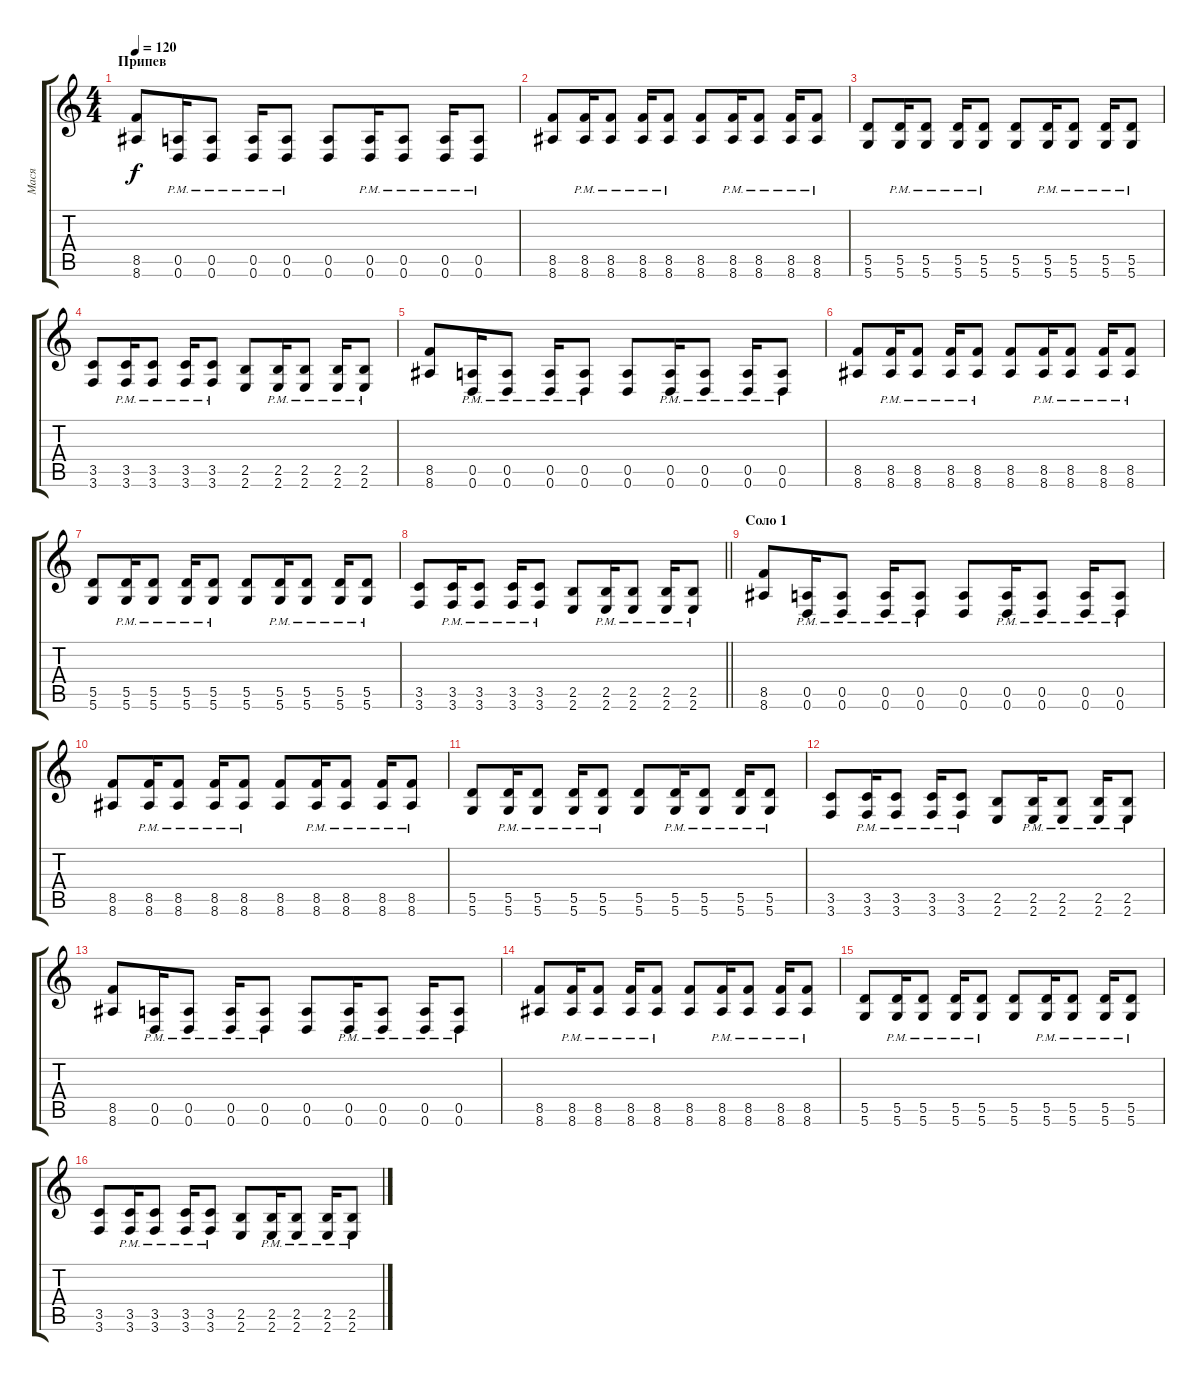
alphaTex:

\track ("Мася" "Мася") {instrument distortionguitar}
\staff {score tabs}
\tuning (E4 B3 G3 D3 A2 D2) {hide}
\ts (4 4)
\section ("" "Припев")
\tempo 120
\clef g2
\ks c
(8.5 8.6).8{dy f} (0.5{pm} 0.6{pm}).16 (0.5{pm} 0.6{pm}).8 (0.5{pm} 0.6{pm}).16 (0.5{pm} 0.6{pm}).8 (0.5 0.6).8 (0.5{pm} 0.6{pm}).16 (0.5{pm} 0.6{pm}).8 (0.5{pm} 0.6{pm}).16 (0.5{pm} 0.6{pm}).8 |
(8.5 8.6).8 (8.5{pm} 8.6{pm}).16 (8.5{pm} 8.6{pm}).8 (8.5{pm} 8.6{pm}).16 (8.5{pm} 8.6{pm}).8 (8.5 8.6).8 (8.5{pm} 8.6{pm}).16 (8.5{pm} 8.6{pm}).8 (8.5{pm} 8.6{pm}).16 (8.5{pm} 8.6{pm}).8 |
(5.5 5.6).8 (5.5{pm} 5.6{pm}).16 (5.5{pm} 5.6{pm}).8 (5.5{pm} 5.6{pm}).16 (5.5{pm} 5.6{pm}).8 (5.5 5.6).8 (5.5{pm} 5.6{pm}).16 (5.5{pm} 5.6{pm}).8 (5.5{pm} 5.6{pm}).16 (5.5{pm} 5.6{pm}).8 |
(3.5 3.6).8 (3.5{pm} 3.6{pm}).16 (3.5{pm} 3.6{pm}).8 (3.5{pm} 3.6{pm}).16 (3.5{pm} 3.6{pm}).8 (2.5 2.6).8 (2.5{pm} 2.6{pm}).16 (2.5{pm} 2.6{pm}).8 (2.5{pm} 2.6{pm}).16 (2.5{pm} 2.6{pm}).8 |
(8.5 8.6).8 (0.5{pm} 0.6{pm}).16 (0.5{pm} 0.6{pm}).8 (0.5{pm} 0.6{pm}).16 (0.5{pm} 0.6{pm}).8 (0.5 0.6).8 (0.5{pm} 0.6{pm}).16 (0.5{pm} 0.6{pm}).8 (0.5{pm} 0.6{pm}).16 (0.5{pm} 0.6{pm}).8 |
(8.5 8.6).8 (8.5{pm} 8.6{pm}).16 (8.5{pm} 8.6{pm}).8 (8.5{pm} 8.6{pm}).16 (8.5{pm} 8.6{pm}).8 (8.5 8.6).8 (8.5{pm} 8.6{pm}).16 (8.5{pm} 8.6{pm}).8 (8.5{pm} 8.6{pm}).16 (8.5{pm} 8.6{pm}).8 |
(5.5 5.6).8 (5.5{pm} 5.6{pm}).16 (5.5{pm} 5.6{pm}).8 (5.5{pm} 5.6{pm}).16 (5.5{pm} 5.6{pm}).8 (5.5 5.6).8 (5.5{pm} 5.6{pm}).16 (5.5{pm} 5.6{pm}).8 (5.5{pm} 5.6{pm}).16 (5.5{pm} 5.6{pm}).8 |
\barLineRight lightlight
(3.5 3.6).8 (3.5{pm} 3.6{pm}).16 (3.5{pm} 3.6{pm}).8 (3.5{pm} 3.6{pm}).16 (3.5{pm} 3.6{pm}).8 (2.5 2.6).8 (2.5{pm} 2.6{pm}).16 (2.5{pm} 2.6{pm}).8 (2.5{pm} 2.6{pm}).16 (2.5{pm} 2.6{pm}).8 |
\section ("" "Соло 1")
(8.5 8.6).8 (0.5{pm} 0.6{pm}).16 (0.5{pm} 0.6{pm}).8 (0.5{pm} 0.6{pm}).16 (0.5{pm} 0.6{pm}).8 (0.5 0.6).8 (0.5{pm} 0.6{pm}).16 (0.5{pm} 0.6{pm}).8 (0.5{pm} 0.6{pm}).16 (0.5{pm} 0.6{pm}).8 |
(8.5 8.6).8 (8.5{pm} 8.6{pm}).16 (8.5{pm} 8.6{pm}).8 (8.5{pm} 8.6{pm}).16 (8.5{pm} 8.6{pm}).8 (8.5 8.6).8 (8.5{pm} 8.6{pm}).16 (8.5{pm} 8.6{pm}).8 (8.5{pm} 8.6{pm}).16 (8.5{pm} 8.6{pm}).8 |
(5.5 5.6).8 (5.5{pm} 5.6{pm}).16 (5.5{pm} 5.6{pm}).8 (5.5{pm} 5.6{pm}).16 (5.5{pm} 5.6{pm}).8 (5.5 5.6).8 (5.5{pm} 5.6{pm}).16 (5.5{pm} 5.6{pm}).8 (5.5{pm} 5.6{pm}).16 (5.5{pm} 5.6{pm}).8 |
(3.5 3.6).8 (3.5{pm} 3.6{pm}).16 (3.5{pm} 3.6{pm}).8 (3.5{pm} 3.6{pm}).16 (3.5{pm} 3.6{pm}).8 (2.5 2.6).8 (2.5{pm} 2.6{pm}).16 (2.5{pm} 2.6{pm}).8 (2.5{pm} 2.6{pm}).16 (2.5{pm} 2.6{pm}).8 |
(8.5 8.6).8 (0.5{pm} 0.6{pm}).16 (0.5{pm} 0.6{pm}).8 (0.5{pm} 0.6{pm}).16 (0.5{pm} 0.6{pm}).8 (0.5 0.6).8 (0.5{pm} 0.6{pm}).16 (0.5{pm} 0.6{pm}).8 (0.5{pm} 0.6{pm}).16 (0.5{pm} 0.6{pm}).8 |
(8.5 8.6).8 (8.5{pm} 8.6{pm}).16 (8.5{pm} 8.6{pm}).8 (8.5{pm} 8.6{pm}).16 (8.5{pm} 8.6{pm}).8 (8.5 8.6).8 (8.5{pm} 8.6{pm}).16 (8.5{pm} 8.6{pm}).8 (8.5{pm} 8.6{pm}).16 (8.5{pm} 8.6{pm}).8 |
(5.5 5.6).8 (5.5{pm} 5.6{pm}).16 (5.5{pm} 5.6{pm}).8 (5.5{pm} 5.6{pm}).16 (5.5{pm} 5.6{pm}).8 (5.5 5.6).8 (5.5{pm} 5.6{pm}).16 (5.5{pm} 5.6{pm}).8 (5.5{pm} 5.6{pm}).16 (5.5{pm} 5.6{pm}).8 |
(3.5 3.6).8 (3.5{pm} 3.6{pm}).16 (3.5{pm} 3.6{pm}).8 (3.5{pm} 3.6{pm}).16 (3.5{pm} 3.6{pm}).8 (2.5 2.6).8 (2.5{pm} 2.6{pm}).16 (2.5{pm} 2.6{pm}).8 (2.5{pm} 2.6{pm}).16 (2.5{pm} 2.6{pm}).8
